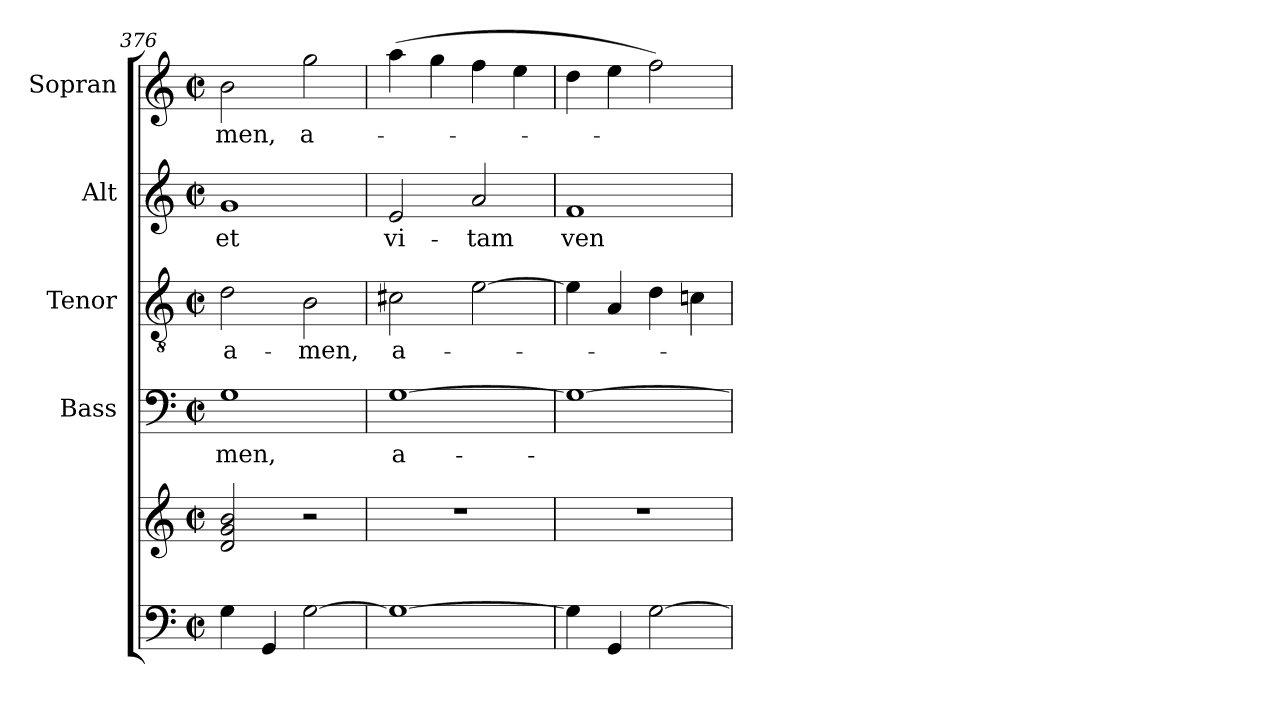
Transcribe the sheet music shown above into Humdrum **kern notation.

**kern	**kern	**kern	**text	**kern	**text	**kern	**text	**kern	**text
*part5	*part5	*part4	*part4	*part3	*part3	*part2	*part2	*part1	*part1
*staff6	*staff5	*staff4	*staff4	*staff3	*staff3	*staff2	*staff2	*staff1	*staff1
*	*	*I"Bass	*	*I"Tenor	*	*I"Alt	*	*I"Sopran	*
*	*	*I'B.	*	*I'T.	*	*I'A.	*	*I'S.	*
*clefF4	*clefG2	*clefF4	*	*clefGv2	*	*clefG2	*	*clefG2	*
*k[]	*k[]	*k[]	*	*k[]	*	*k[]	*	*k[]	*
*C:	*C:	*C:	*	*C:	*	*C:	*	*C:	*
*M2/2	*M2/2	*M2/2	*	*M2/2	*	*M2/2	*	*M2/2	*
*met(c|)	*met(c|)	*met(c|)	*	*met(c|)	*	*met(c|)	*	*met(c|)	*
=376	=376	=376	=376	=376	=376	=376	=376	=376	=376
!	!	!	!LO:LY:b	!	!LO:LY:b	!	!LO:LY:b	!	!LO:LY:b
4G\	2d/ 2g/ 2b/	1G	-men,	2d\	a-	1g	et	2b\	-men,
4GG/	.	.	.	.	.	.	.	.	.
!	!	!	!	!	!LO:LY:b	!	!	!	!LO:LY:b
[2G\	2r	.	.	2B\	-men,	.	.	2gg\	a-
=377	=377	=377	=377	=377	=377	=377	=377	=377	=377
!	!	!	!LO:LY:b	!	!LO:LY:b	!	!LO:LY:b	!	!
1G_	1r	[1G	a-	2c#X\	a-	2e/	vi-	(>4aa\	.
.	.	.	.	.	.	.	.	4gg\	.
!	!	!	!	!	!	!	!LO:LY:b	!	!
.	.	.	.	[2e\	.	2a/	-tam	4ff\	.
.	.	.	.	.	.	.	.	4ee\	.
=378	=378	=378	=378	=378	=378	=378	=378	=378	=378
!	!	!	!	!	!	!	!LO:LY:b	!	!
4G\]	1r	1G_	.	4e\]	.	1f	ven-	4dd\	.
4GG/	.	.	.	4A/	.	.	.	4ee\	.
[2G\	.	.	.	4d\	.	.	.	2ff\)	.
.	.	.	.	4cn\	.	.	.	.	.
=	=	=	=	=	=	=	=	=	=
*-	*-	*-	*-	*-	*-	*-	*-	*-	*-
